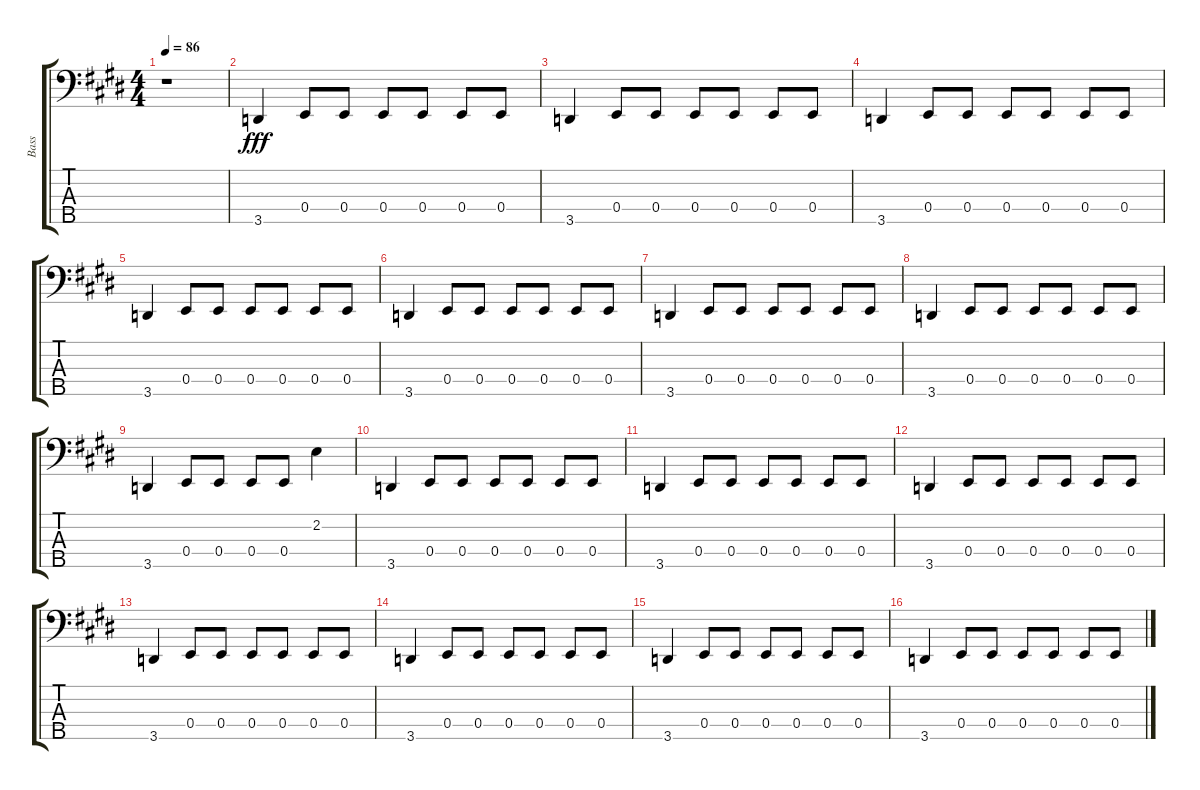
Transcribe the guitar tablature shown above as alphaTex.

\track ("Bass" "Bass") {instrument synthbass2}
\staff {score tabs}
\tuning (G2 D2 A1 E1 B0) {hide}
\ts (4 4)
\tempo 86
\clef f4
\ks e
r.1{dy fff instrument synthbass2} |
3.5.4 0.4.8 0.4.8 0.4.8 0.4.8 0.4.8 0.4.8 |
3.5.4 0.4.8 0.4.8 0.4.8 0.4.8 0.4.8 0.4.8 |
3.5.4 0.4.8 0.4.8 0.4.8 0.4.8 0.4.8 0.4.8 |
3.5.4 0.4.8 0.4.8 0.4.8 0.4.8 0.4.8 0.4.8 |
3.5.4 0.4.8 0.4.8 0.4.8 0.4.8 0.4.8 0.4.8 |
3.5.4 0.4.8 0.4.8 0.4.8 0.4.8 0.4.8 0.4.8 |
3.5.4 0.4.8 0.4.8 0.4.8 0.4.8 0.4.8 0.4.8 |
3.5.4 0.4.8 0.4.8 0.4.8 0.4.8 2.2.4 |
3.5.4 0.4.8 0.4.8 0.4.8 0.4.8 0.4.8 0.4.8 |
3.5.4 0.4.8 0.4.8 0.4.8 0.4.8 0.4.8 0.4.8 |
3.5.4 0.4.8 0.4.8 0.4.8 0.4.8 0.4.8 0.4.8 |
3.5.4 0.4.8 0.4.8 0.4.8 0.4.8 0.4.8 0.4.8 |
3.5.4 0.4.8 0.4.8 0.4.8 0.4.8 0.4.8 0.4.8 |
3.5.4 0.4.8 0.4.8 0.4.8 0.4.8 0.4.8 0.4.8 |
3.5.4 0.4.8 0.4.8 0.4.8 0.4.8 0.4.8 0.4.8
